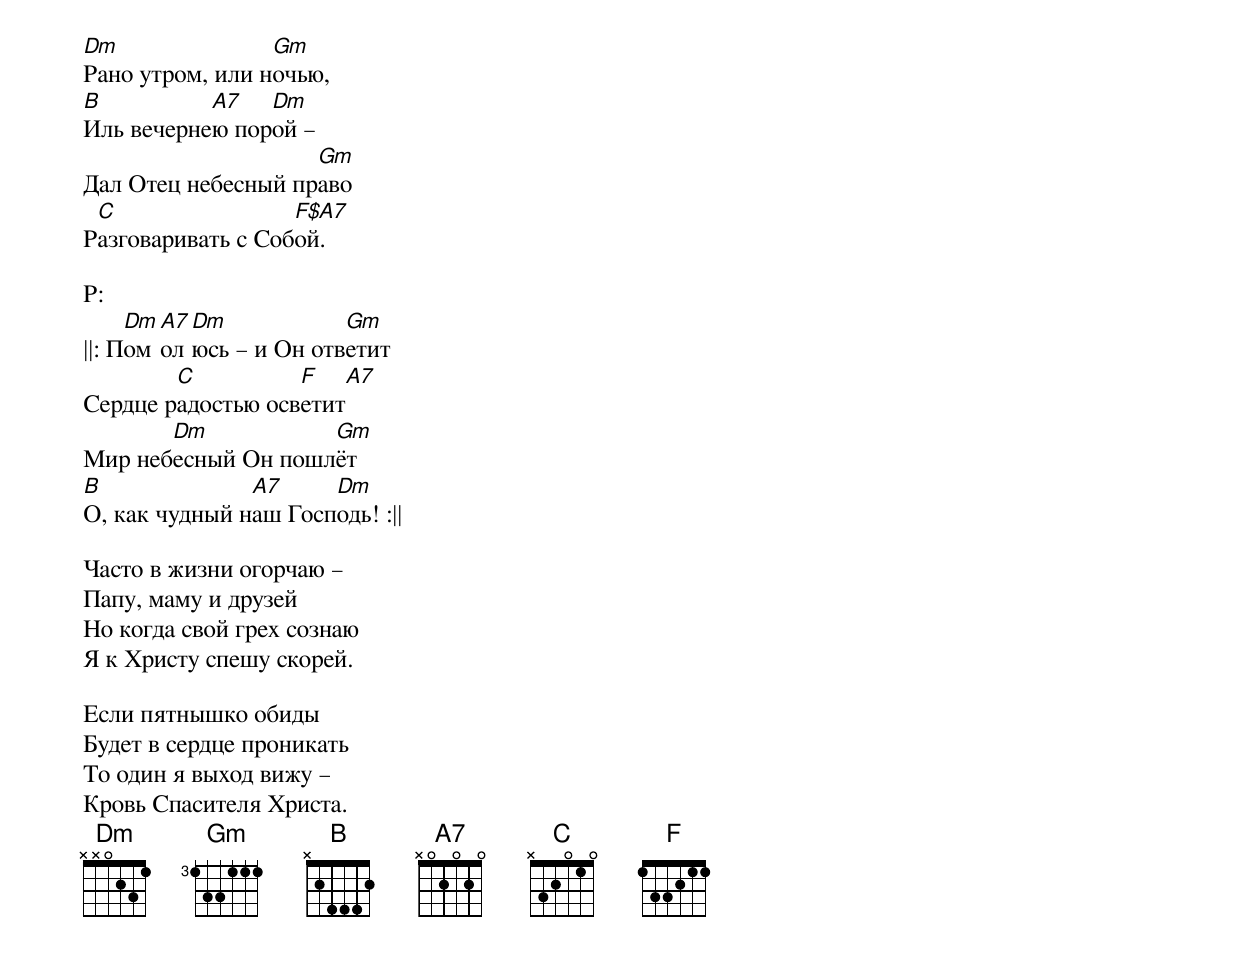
[Dm]Рано утром, или н[Gm]очью,
[B]Иль вечерне[A7]ю пор[Dm]ой –
Дал Отец небесный пр[Gm]аво
Р[C]азговаривать с Соб[F$A7]ой.

P:
||: П[Dm]ом[A7]ол[Dm]юсь – и Он отв[Gm]етит
Сердце р[C]адостью осв[F]етит[A7]
Мир неб[Dm]есный Он пошл[Gm]ёт
[B]О, как чудный н[A7]аш Госп[Dm]одь! :||

Часто в жизни огорчаю –
Папу, маму и друзей
Но когда свой грех сознаю
Я к Христу спешу скорей.

Если пятнышко обиды
Будет в сердце проникать
То один я выход вижу –
Кровь Спасителя Христа.
